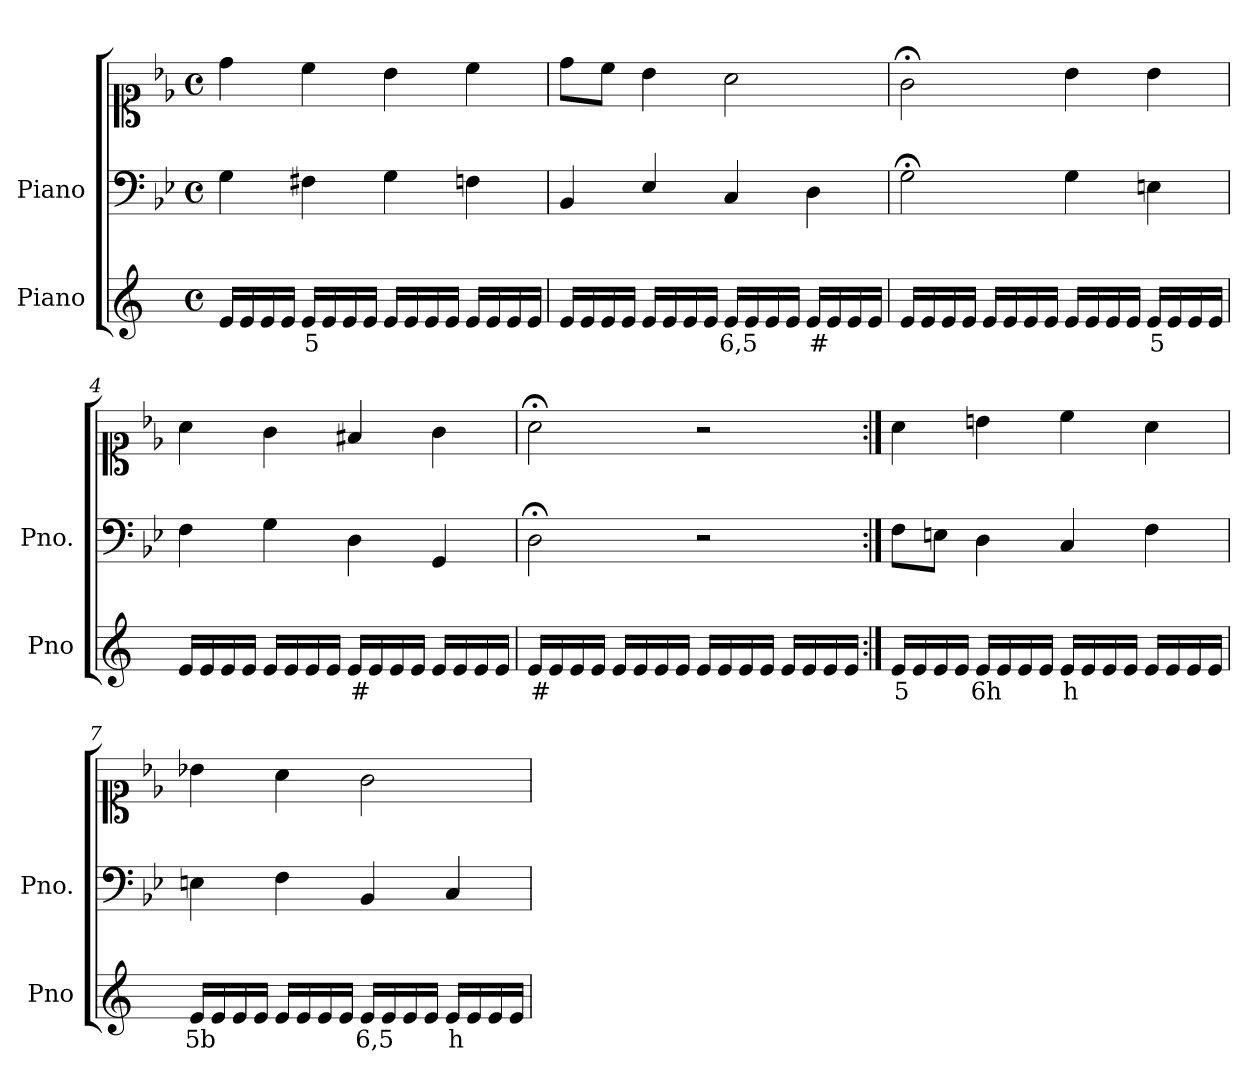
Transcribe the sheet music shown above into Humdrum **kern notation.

**kern	**text	**kern	**kern
*part2	*part2	*part1	*part1
*staff3	*staff3	*staff2	*staff1
*I"Piano	*	*I"Piano	*
*I'Pno	*	*I'Pno.	*
*clefG2	*	*clefF4	*clefC1
*k[]	*	*k[b-e-]	*k[b-e-]
*M4/4	*	*M4/4	*M4/4
*met(c)	*	*met(c)	*met(c)
=1	=1	=1	=1
16e/LL	.	4G\	4dd\
16e/	.	.	.
16e/	.	.	.
16e/JJ	.	.	.
!	!LO:LY:b	!	!
16e/LL	5	4F#X\	4cc\
16e/	.	.	.
16e/	.	.	.
16e/JJ	.	.	.
16e/LL	.	4G\	4b-\
16e/	.	.	.
16e/	.	.	.
16e/JJ	.	.	.
16e/LL	.	4Fn\	4cc\
16e/	.	.	.
16e/	.	.	.
16e/JJ	.	.	.
=2	=2	=2	=2
16e/LL	.	4BB-/	8dd\L
16e/	.	.	.
16e/	.	.	8cc\J
16e/JJ	.	.	.
16e/LL	.	4E-/	4b-\
16e/	.	.	.
16e/	.	.	.
16e/JJ	.	.	.
!	!LO:LY:b	!	!
16e/LL	6,5	4C/	2a\
16e/	.	.	.
16e/	.	.	.
16e/JJ	.	.	.
!	!LO:LY:b	!	!
16e/LL	#	4D\	.
16e/	.	.	.
16e/	.	.	.
16e/JJ	.	.	.
=3	=3	=3	=3
16e/LL	.	2G;<\	2g;<\
16e/	.	.	.
16e/	.	.	.
16e/JJ	.	.	.
16e/LL	.	.	.
16e/	.	.	.
16e/	.	.	.
16e/JJ	.	.	.
16e/LL	.	4G\	4b-\
16e/	.	.	.
16e/	.	.	.
16e/JJ	.	.	.
!	!LO:LY:b	!	!
16e/LL	5	4En\	4b-\
16e/	.	.	.
16e/	.	.	.
16e/JJ	.	.	.
=4	=4	=4	=4
16e/LL	.	4F\	4a\
16e/	.	.	.
16e/	.	.	.
16e/JJ	.	.	.
16e/LL	.	4G\	4g\
16e/	.	.	.
16e/	.	.	.
16e/JJ	.	.	.
!	!LO:LY:b	!	!
16e/LL	#	4D\	4f#X/
16e/	.	.	.
16e/	.	.	.
16e/JJ	.	.	.
16e/LL	.	4GG/	4g\
16e/	.	.	.
16e/	.	.	.
16e/JJ	.	.	.
=5	=5	=5	=5
!	!LO:LY:b	!	!
16e/LL	#	2D;<\	2a;<\
16e/	.	.	.
16e/	.	.	.
16e/JJ	.	.	.
16e/LL	.	.	.
16e/	.	.	.
16e/	.	.	.
16e/JJ	.	.	.
16e/LL	.	2r	2r
16e/	.	.	.
16e/	.	.	.
16e/JJ	.	.	.
16e/LL	.	.	.
16e/	.	.	.
16e/	.	.	.
16e/JJ	.	.	.
=6:|!	=6:|!	=6:|!	=6:|!
!	!LO:LY:b	!	!
16e/LL	5	8F\L	4a\
16e/	.	.	.
!	!LO:LY:b	!	!
16e/	_	8En\J	.
16e/JJ	.	.	.
!	!LO:LY:b	!	!
16e/LL	6h	4D\	4bn\
16e/	.	.	.
16e/	.	.	.
16e/JJ	.	.	.
!	!LO:LY:b	!	!
16e/LL	h	4C/	4cc\
16e/	.	.	.
16e/	.	.	.
16e/JJ	.	.	.
16e/LL	.	4F\	4a\
16e/	.	.	.
16e/	.	.	.
16e/JJ	.	.	.
=7	=7	=7	=7
!	!LO:LY:b	!	!
16e/LL	5b	4En\	4b-X\
16e/	.	.	.
16e/	.	.	.
16e/JJ	.	.	.
16e/LL	.	4F\	4a\
16e/	.	.	.
16e/	.	.	.
16e/JJ	.	.	.
!	!LO:LY:b	!	!
16e/LL	6,5	4BB-/	2g\
16e/	.	.	.
16e/	.	.	.
16e/JJ	.	.	.
!	!LO:LY:b	!	!
16e/LL	h	4C/	.
16e/	.	.	.
16e/	.	.	.
16e/JJ	.	.	.
=	=	=	=
*-	*-	*-	*-
